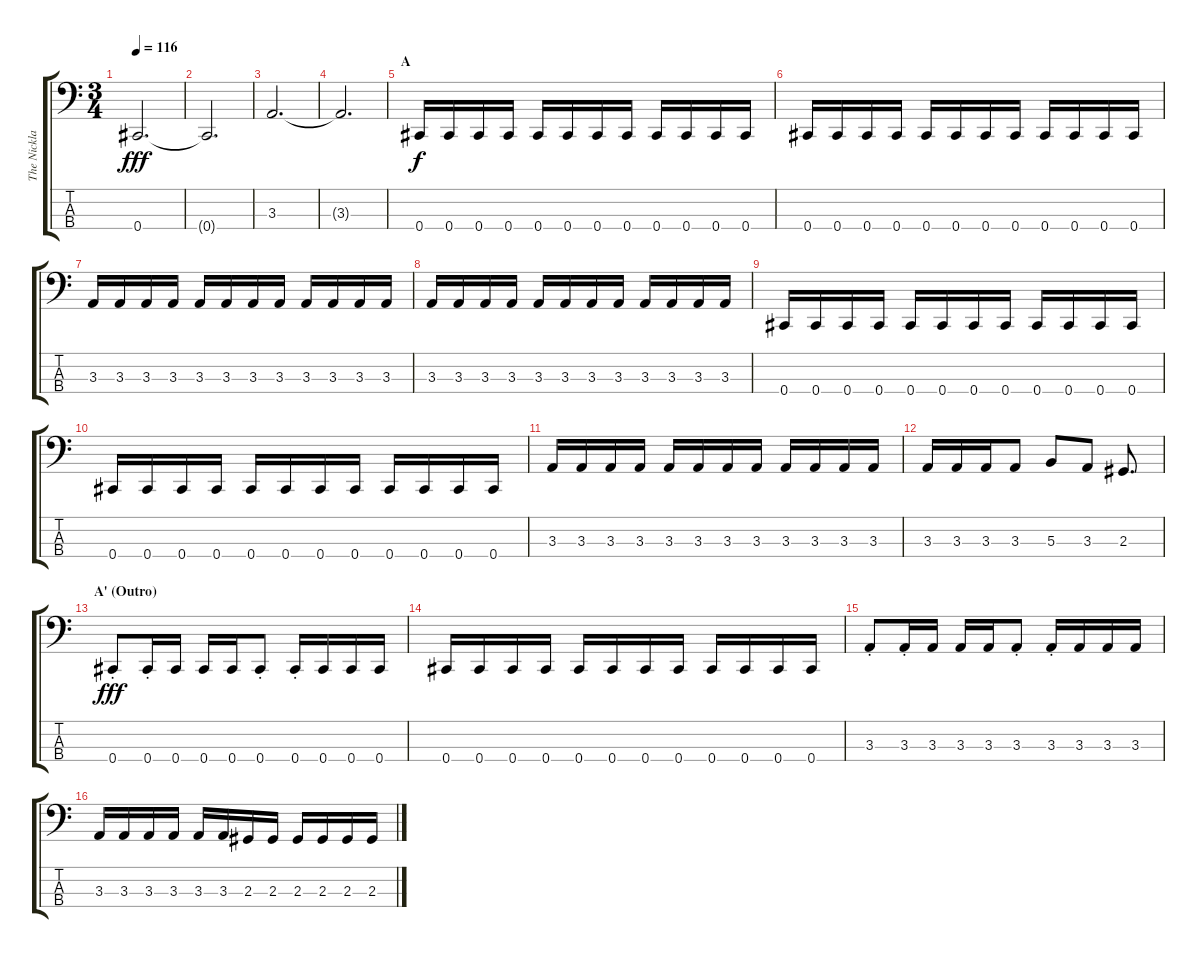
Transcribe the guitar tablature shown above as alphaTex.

\track ("The Nicklasson" "The Nickla") {instrument electricbassfinger}
\staff {score tabs}
\tuning (E2 B1 Gb1 Db1) {hide}
\ts (3 4)
\tempo 116
\clef f4
\ks c
0.4.2{d dy fff} |
0.4{t}.2{d} |
3.3.2{d} |
3.3{t}.2{d} |
\section ("" "A")
0.4.16{dy f} 0.4.16 0.4.16 0.4.16 0.4.16 0.4.16 0.4.16 0.4.16 0.4.16 0.4.16 0.4.16 0.4.16 |
0.4.16 0.4.16 0.4.16 0.4.16 0.4.16 0.4.16 0.4.16 0.4.16 0.4.16 0.4.16 0.4.16 0.4.16 |
3.3.16 3.3.16 3.3.16 3.3.16 3.3.16 3.3.16 3.3.16 3.3.16 3.3.16 3.3.16 3.3.16 3.3.16 |
3.3.16 3.3.16 3.3.16 3.3.16 3.3.16 3.3.16 3.3.16 3.3.16 3.3.16 3.3.16 3.3.16 3.3.16 |
0.4.16 0.4.16 0.4.16 0.4.16 0.4.16 0.4.16 0.4.16 0.4.16 0.4.16 0.4.16 0.4.16 0.4.16 |
0.4.16 0.4.16 0.4.16 0.4.16 0.4.16 0.4.16 0.4.16 0.4.16 0.4.16 0.4.16 0.4.16 0.4.16 |
3.3.16 3.3.16 3.3.16 3.3.16 3.3.16 3.3.16 3.3.16 3.3.16 3.3.16 3.3.16 3.3.16 3.3.16 |
3.3.16 3.3.16 3.3.16 3.3.8 5.3.8 3.3.8 2.3.8{d} |
\section ("" "A' (Outro)")
0.4{st}.8{dy fff} 0.4{st}.16 0.4.16 0.4.16 0.4.16 0.4{st}.8 0.4{st}.16 0.4.16 0.4.16 0.4.16 |
0.4.16 0.4.16 0.4.16 0.4.16 0.4.16 0.4.16 0.4.16 0.4.16 0.4.16 0.4.16 0.4.16 0.4.16 |
3.3{st}.8 3.3{st}.16 3.3.16 3.3.16 3.3.16 3.3{st}.8 3.3{st}.16 3.3.16 3.3.16 3.3.16 |
3.3.16 3.3.16 3.3.16 3.3.16 3.3.16 3.3.16 2.3.16 2.3.16 2.3.16 2.3.16 2.3.16 2.3.16
